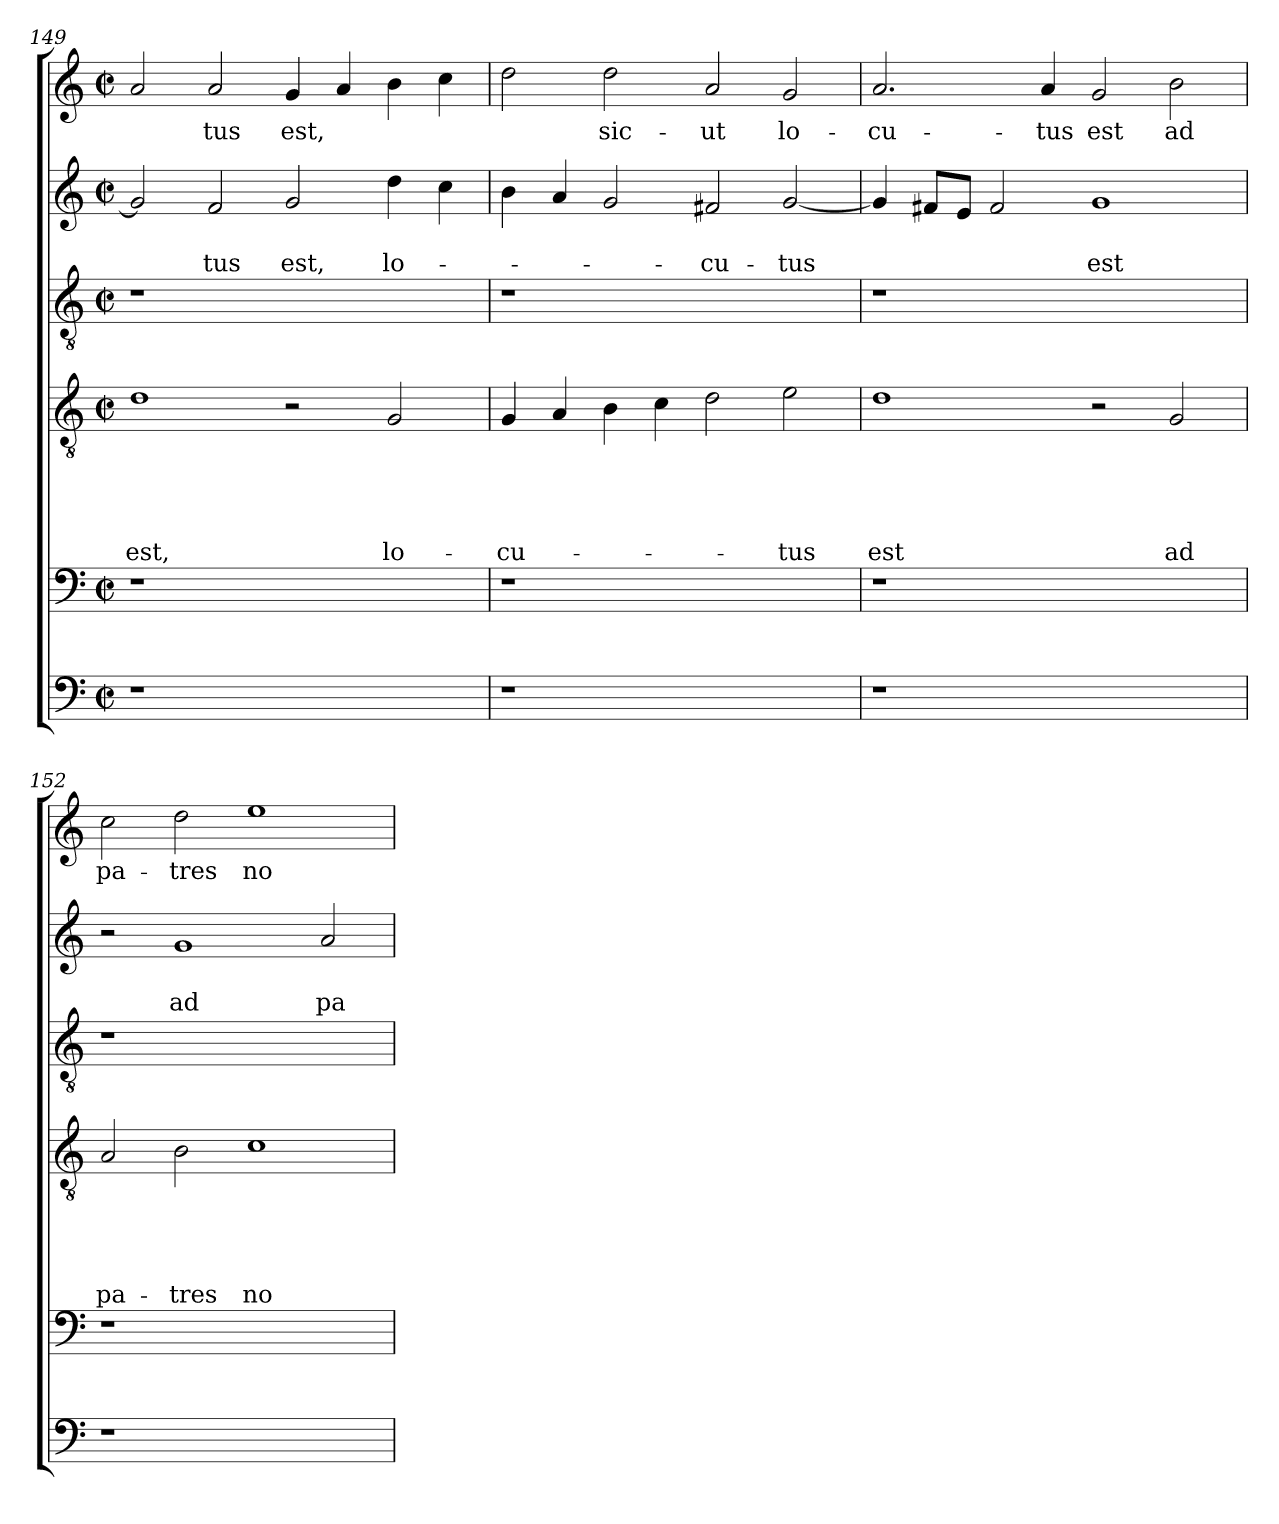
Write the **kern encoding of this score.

**kern	**kern	**kern	**text	**text	**text	**text	**text	**kern	**kern	**text	**text	**kern	**text
*part6	*part5	*part4	*part4	*part4	*part4	*part4	*part4	*part3	*part2	*part2	*part2	*part1	*part1
*staff6	*staff5	*staff4	*staff4	*staff4	*staff4	*staff4	*staff4	*staff3	*staff2	*staff2	*staff2	*staff1	*staff1
*clefF4	*clefF4	*clefGv2	*	*	*	*	*	*clefGv2	*clefG2	*	*	*clefG2	*
*k[]	*k[]	*k[]	*	*	*	*	*	*k[]	*k[]	*	*	*k[]	*
*C:	*C:	*C:	*	*	*	*	*	*C:	*C:	*	*	*C:	*
*M2/2	*M2/2	*M2/2	*	*	*	*	*	*M2/2	*M2/2	*	*	*M2/2	*
*met(c|)	*met(c|)	*met(c|)	*	*	*	*	*	*met(c|)	*met(c|)	*	*	*met(c|)	*
=149	=149	=149	=149	=149	=149	=149	=149	=149	=149	=149	=149	=149	=149
!	!	!	!	!	!	!	!LO:LY:b	!	!	!	!	!	!
1r	1r	1d	.	.	.	.	est,	1r	2g/]	.	.	2a/	.
!	!	!	!	!	!	!	!	!	!	!	!LO:LY:b	!	!LO:LY:b
.	.	.	.	.	.	.	.	.	2f/	.	-tus	2a/	-tus
!	!	!	!	!	!	!	!	!	!	!	!LO:LY:b	!	!LO:LY:b
1ryy	1ryy	2r	.	.	.	.	.	1ryy	2g/	.	est,	4g/	est,
.	.	.	.	.	.	.	.	.	.	.	.	4a/	.
!	!	!	!	!	!	!	!LO:LY:b	!	!	!	!LO:LY:b	!	!
.	.	2G/	.	.	.	.	lo-	.	4dd\	.	lo-	4b\	.
.	.	.	.	.	.	.	.	.	4cc\	.	.	4cc\	.
=150	=150	=150	=150	=150	=150	=150	=150	=150	=150	=150	=150	=150	=150
!	!	!	!	!	!	!	!LO:LY:b	!	!	!	!	!	!
1r	1r	4G/	.	.	.	.	-cu-	1r	4b\	.	.	2dd\	.
.	.	4A/	.	.	.	.	.	.	4a/	.	.	.	.
!	!	!	!	!	!	!	!	!	!	!	!	!	!LO:LY:b
.	.	4B\	.	.	.	.	.	.	2g/	.	.	2dd\	sic-
.	.	4c\	.	.	.	.	.	.	.	.	.	.	.
!	!	!	!	!	!	!	!	!	!	!	!LO:LY:b	!	!LO:LY:b
1ryy	1ryy	2d\	.	.	.	.	.	1ryy	2f#X/	.	-cu-	2a/	-ut
!	!	!	!	!	!	!	!LO:LY:b	!	!	!	!LO:LY:b	!	!LO:LY:b
.	.	2e\	.	.	.	.	-tus	.	[<2g/	.	-tus	2g/	lo-
=151	=151	=151	=151	=151	=151	=151	=151	=151	=151	=151	=151	=151	=151
!	!	!	!	!	!	!	!LO:LY:b	!	!	!	!	!	!LO:LY:b
1r	1r	1d	.	.	.	.	est	1r	4g/]	.	.	2.a/	-cu-
.	.	.	.	.	.	.	.	.	8f#/L	.	.	.	.
.	.	.	.	.	.	.	.	.	8e/J	.	.	.	.
.	.	.	.	.	.	.	.	.	2f#/	.	.	.	.
!	!	!	!	!	!	!	!	!	!	!	!	!	!LO:LY:b
.	.	.	.	.	.	.	.	.	.	.	.	4a/	-tus
!	!	!	!	!	!	!	!	!	!	!	!LO:LY:b	!	!LO:LY:b
1ryy	1ryy	2r	.	.	.	.	.	1ryy	1g	.	est	2g/	est
!	!	!	!	!	!	!	!LO:LY:b	!	!	!	!	!	!LO:LY:b
.	.	2G/	.	.	.	.	ad	.	.	.	.	2b\	ad
!!LO:LB:g=z
=152	=152	=152	=152	=152	=152	=152	=152	=152	=152	=152	=152	=152	=152
!	!	!	!	!	!	!	!LO:LY:b	!	!	!	!	!	!LO:LY:b
1r	1r	2A/	.	.	.	.	pa-	1r	2r	.	.	2cc\	pa-
!	!	!	!	!	!	!	!LO:LY:b:rj	!	!	!	!LO:LY:b	!	!LO:LY:b:rj
.	.	2B\	.	.	.	.	-tres	.	1g	.	ad	2dd\	-tres
!	!	!	!	!	!	!	!LO:LY:b	!	!	!	!	!	!LO:LY:b
1ryy	1ryy	1c	.	.	.	.	no-	1ryy	.	.	.	1ee	no-
!	!	!	!	!	!	!	!	!	!	!	!LO:LY:b	!	!
.	.	.	.	.	.	.	.	.	2a/	.	pa-	.	.
=	=	=	=	=	=	=	=	=	=	=	=	=	=
*-	*-	*-	*-	*-	*-	*-	*-	*-	*-	*-	*-	*-	*-
